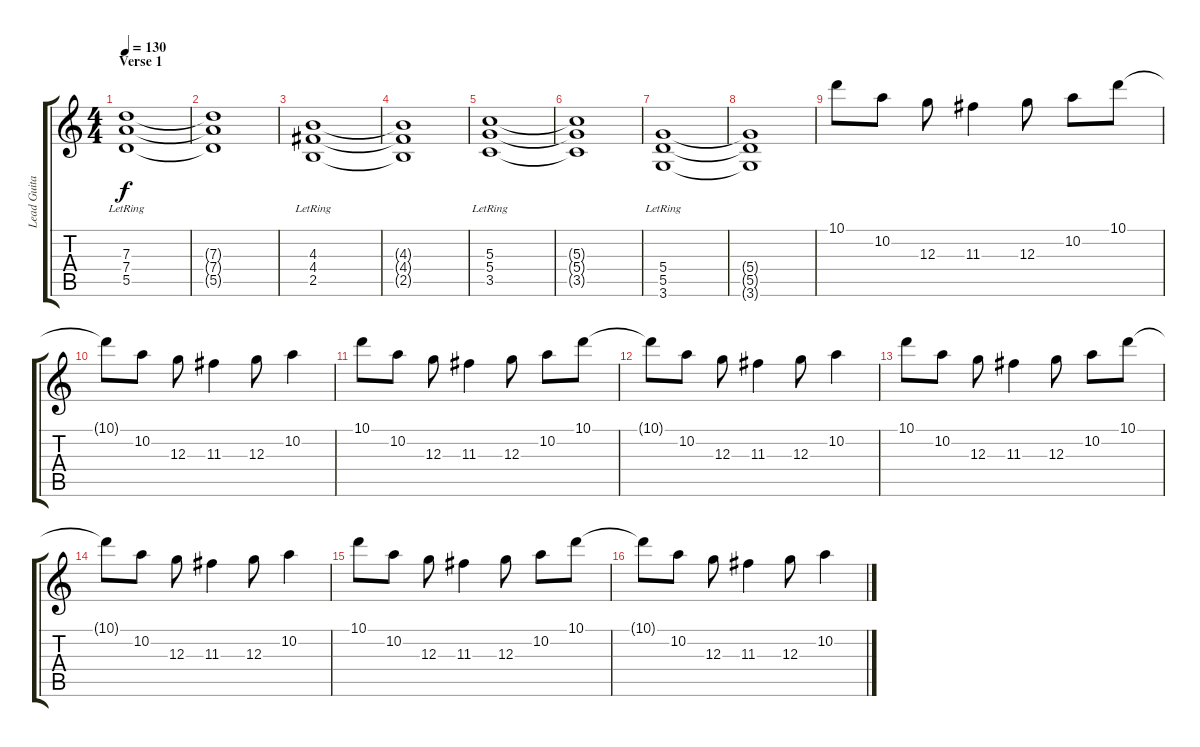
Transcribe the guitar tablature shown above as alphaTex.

\track ("Lead Guitar" "Lead Guita") {instrument distortionguitar}
\staff {score tabs}
\tuning (E4 B3 G3 D3 A2 E2) {hide}
\ts (4 4)
\section ("" "Verse 1")
\tempo 130
\clef g2
\ks c
(7.3{lr} 7.4{lr} 5.5{lr}).1{dy f volume 5 instrument distortionguitar} |
(7.3{t} 7.4{t} 5.5{t}).1 |
(4.3{lr} 4.4{lr} 2.5{lr}).1 |
(4.3{t} 4.4{t} 2.5{t}).1 |
(5.3{lr} 5.4{lr} 3.5{lr}).1 |
(5.3{t} 5.4{t} 3.5{t}).1 |
(5.4{lr} 5.5{lr} 3.6{lr}).1 |
(5.4{t} 5.5{t} 3.6{t}).1 |
10.1.8{volume 14 instrument acousticguitarnylon} 10.2.8 12.3.8 11.3.4 12.3.8 10.2.8 10.1.8 |
10.1{t}.8 10.2.8 12.3.8 11.3.4 12.3.8 10.2.4 |
10.1.8 10.2.8 12.3.8 11.3.4 12.3.8 10.2.8 10.1.8 |
10.1{t}.8 10.2.8 12.3.8 11.3.4 12.3.8 10.2.4 |
10.1.8 10.2.8 12.3.8 11.3.4 12.3.8 10.2.8 10.1.8 |
10.1{t}.8 10.2.8 12.3.8 11.3.4 12.3.8 10.2.4 |
10.1.8 10.2.8 12.3.8 11.3.4 12.3.8 10.2.8 10.1.8 |
10.1{t}.8 10.2.8 12.3.8 11.3.4 12.3.8 10.2.4
